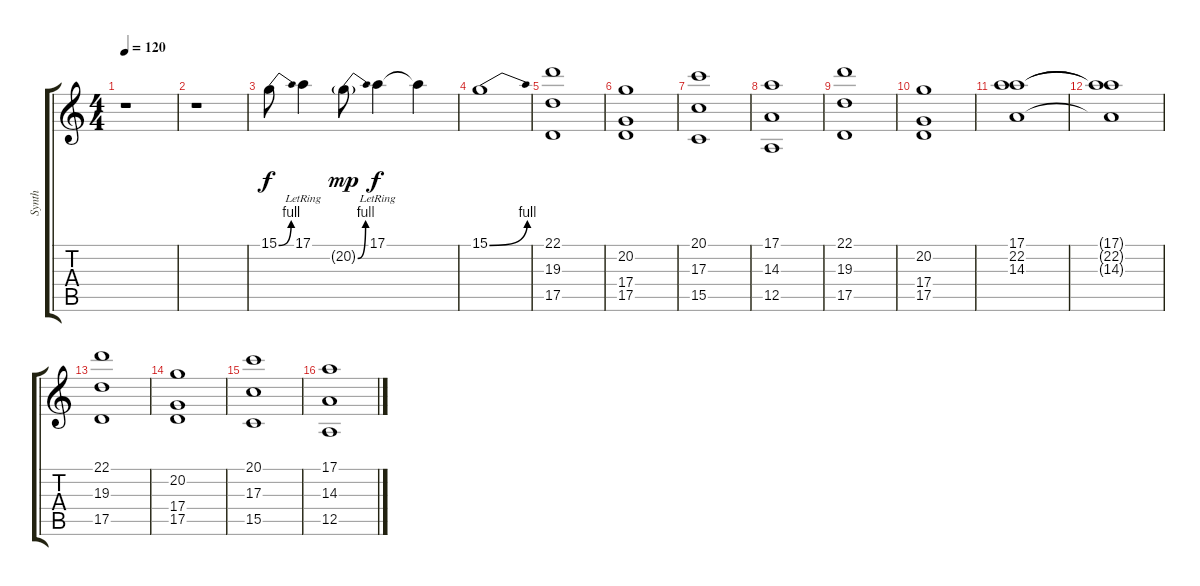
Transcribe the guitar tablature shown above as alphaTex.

\track ("Synth" "Synth") {instrument stringensemble1}
\staff {score tabs}
\tuning (E4 B3 G3 D3 A2 E2) {hide}
\ts (4 4)
\tempo 120
\clef g2
\ks c
r.1{dy f} |
r.1 |
15.1{be (bend 0 0 60 4)}.8 17.1{lr}.4 20.2{be (bend 0 0 60 4) g}.8{dy mp} 17.1{lr}.4{dy f} 17.1{t}.4 |
15.1{be (bend 0 0 60 4)}.1 |
(22.1 19.3 17.5).1 |
(20.2 17.4 17.5).1 |
(20.1 17.3 15.5).1 |
(17.1 14.3 12.5).1 |
(22.1 19.3 17.5).1 |
(20.2 17.4 17.5).1 |
(17.1 22.2 14.3).1 |
(17.1{t} 22.2{t} 14.3{t}).1 |
(22.1 19.3 17.5).1 |
(20.2 17.4 17.5).1 |
(20.1 17.3 15.5).1 |
(17.1 14.3 12.5).1
